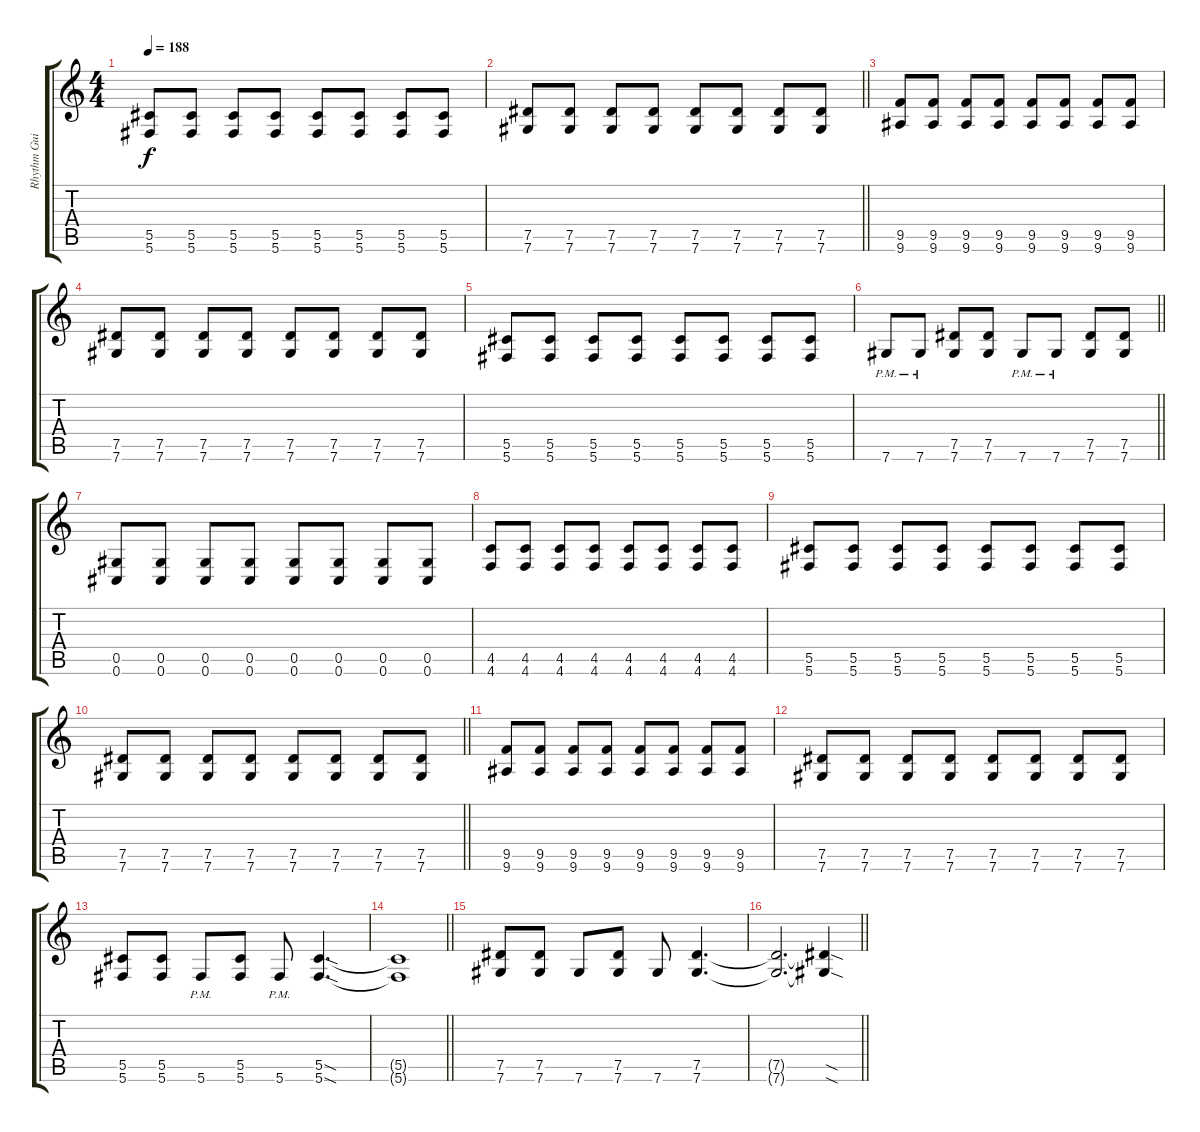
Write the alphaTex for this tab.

\track ("Rhythm Guitar" "Rhythm Gui") {instrument overdrivenguitar}
\staff {score tabs}
\tuning (Eb4 Bb3 Gb3 Db3 Ab2 Db2) {hide}
\ts (4 4)
\tempo 188
\clef g2
\ks c
(5.5 5.6).8{dy f} (5.5 5.6).8 (5.5 5.6).8 (5.5 5.6).8 (5.5 5.6).8 (5.5 5.6).8 (5.5 5.6).8 (5.5 5.6).8 |
\barLineRight lightlight
(7.5 7.6).8 (7.5 7.6).8 (7.5 7.6).8 (7.5 7.6).8 (7.5 7.6).8 (7.5 7.6).8 (7.5 7.6).8 (7.5 7.6).8 |
(9.5 9.6).8 (9.5 9.6).8 (9.5 9.6).8 (9.5 9.6).8 (9.5 9.6).8 (9.5 9.6).8 (9.5 9.6).8 (9.5 9.6).8 |
(7.5 7.6).8 (7.5 7.6).8 (7.5 7.6).8 (7.5 7.6).8 (7.5 7.6).8 (7.5 7.6).8 (7.5 7.6).8 (7.5 7.6).8 |
(5.5 5.6).8 (5.5 5.6).8 (5.5 5.6).8 (5.5 5.6).8 (5.5 5.6).8 (5.5 5.6).8 (5.5 5.6).8 (5.5 5.6).8 |
\barLineRight lightlight
7.6{pm}.8 7.6{pm}.8 (7.5 7.6).8 (7.5 7.6).8 7.6{pm}.8 7.6{pm}.8 (7.5 7.6).8 (7.5 7.6).8 |
(0.5 0.6).8 (0.5 0.6).8 (0.5 0.6).8 (0.5 0.6).8 (0.5 0.6).8 (0.5 0.6).8 (0.5 0.6).8 (0.5 0.6).8 |
(4.5 4.6).8 (4.5 4.6).8 (4.5 4.6).8 (4.5 4.6).8 (4.5 4.6).8 (4.5 4.6).8 (4.5 4.6).8 (4.5 4.6).8 |
(5.5 5.6).8 (5.5 5.6).8 (5.5 5.6).8 (5.5 5.6).8 (5.5 5.6).8 (5.5 5.6).8 (5.5 5.6).8 (5.5 5.6).8 |
\barLineRight lightlight
(7.5 7.6).8 (7.5 7.6).8 (7.5 7.6).8 (7.5 7.6).8 (7.5 7.6).8 (7.5 7.6).8 (7.5 7.6).8 (7.5 7.6).8 |
(9.5 9.6).8 (9.5 9.6).8 (9.5 9.6).8 (9.5 9.6).8 (9.5 9.6).8 (9.5 9.6).8 (9.5 9.6).8 (9.5 9.6).8 |
(7.5 7.6).8 (7.5 7.6).8 (7.5 7.6).8 (7.5 7.6).8 (7.5 7.6).8 (7.5 7.6).8 (7.5 7.6).8 (7.5 7.6).8 |
(5.5 5.6).8 (5.5 5.6).8 5.6{pm}.8 (5.5 5.6).8 5.6{pm}.8 (5.5{sod} 5.6{sod}).4{d} |
\barLineRight lightlight
(5.5{t} 5.6{t}).1 |
(7.5 7.6).8 (7.5 7.6).8 7.6.8 (7.5 7.6).8 7.6.8 (7.5 7.6).4{d} |
\barLineRight lightlight
(7.5{t} 7.6{t}).2{d} (7.5{sod t} 7.6{sod t}).4
